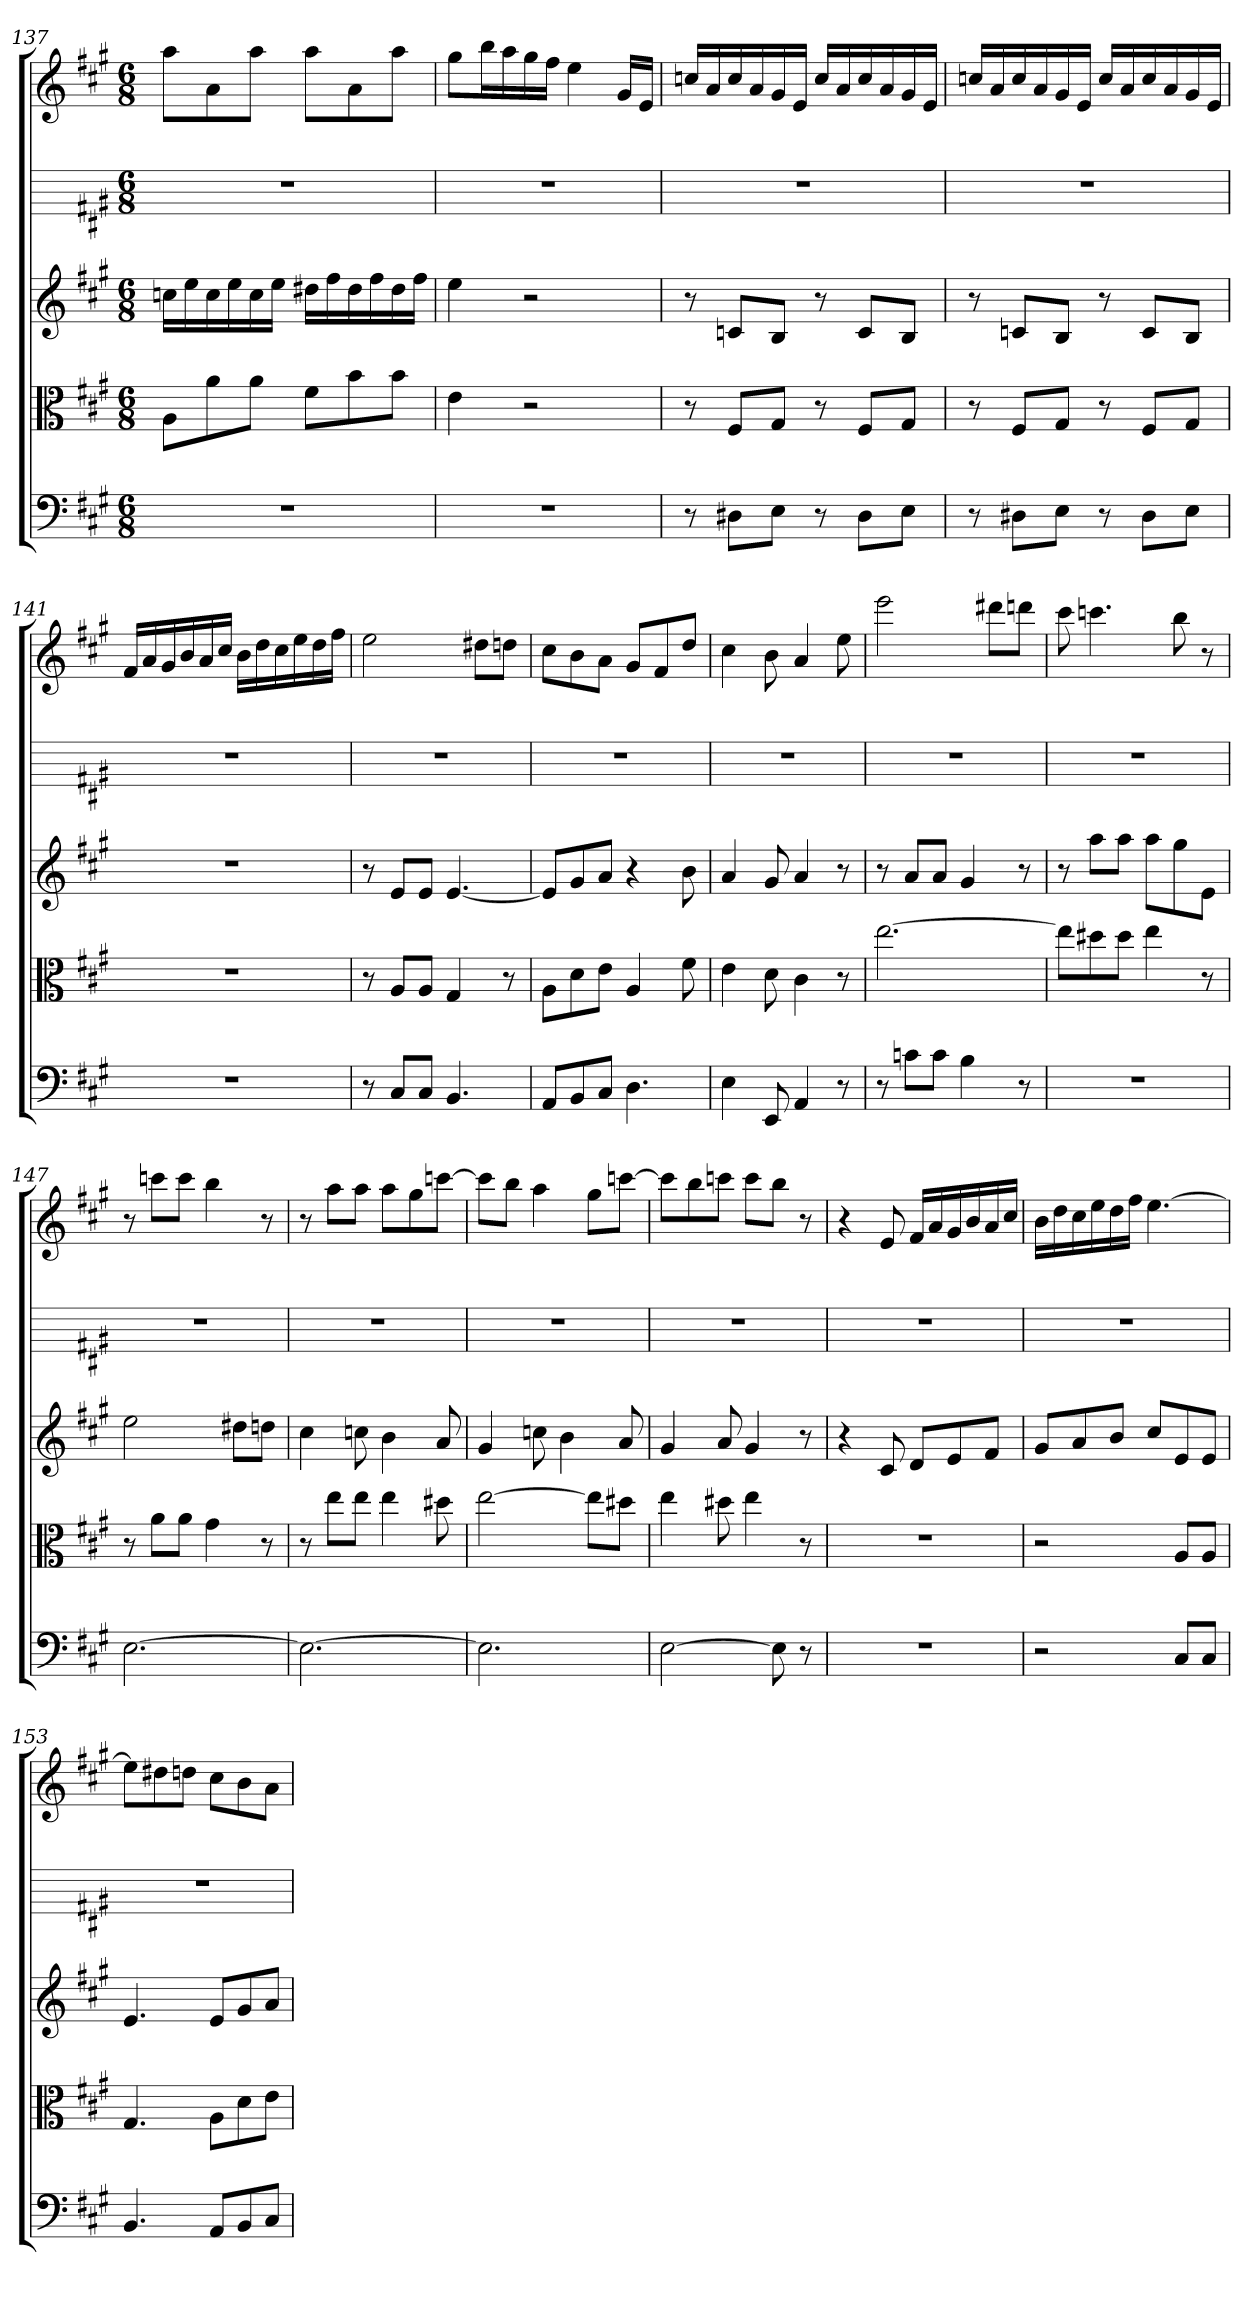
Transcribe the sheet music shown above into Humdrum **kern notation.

**kern	**kern	**kern	**kern	**kern
*part5	*part4	*part3	*part2	*part1
*staff5	*staff4	*staff3	*staff2	*staff1
*clefF4	*clefC3	*	*	*
*k[f#c#g#]	*k[f#c#g#]	*k[f#c#g#]	*k[f#c#g#]	*k[f#c#g#]
*A:	*A:	*A:	*A:	*A:
*M6/8	*M6/8	*M6/8	*M6/8	*M6/8
=137	=137	=137	=137	=137
2.r	8A\L	16ccnLL	2.r	8aaL
.	.	16ee	.	.
.	8a\	16cc	.	8a
.	.	16ee	.	.
.	8a\J	16cc	.	8aaJ
.	.	16eeJJ	.	.
.	8f#\L	16dd#XLL	.	8aaL
.	.	16ff#	.	.
.	8b\	16dd#	.	8a
.	.	16ff#	.	.
.	8b\J	16dd#	.	8aaJ
.	.	16ff#JJ	.	.
=138	=138	=138	=138	=138
2.r	4e	4ee	2.r	8gg#L
.	.	.	.	16bbL
.	.	.	.	16aa
.	2r	2r	.	16gg#
.	.	.	.	16ff#JJ
.	.	.	.	4ee
.	.	.	.	16g#LL
.	.	.	.	16eJJ
=139	=139	=139	=139	=139
8r	8r	8r	2.r	16ccnLL
.	.	.	.	16a
8D#X\L	8F#/L	8cnL	.	16cc
.	.	.	.	16a
8E\J	8G#/J	8BJ	.	16g#
.	.	.	.	16eJJ
8r	8r	8r	.	16ccLL
.	.	.	.	16a
8D#\L	8F#/L	8cL	.	16cc
.	.	.	.	16a
8E\J	8G#/J	8BJ	.	16g#
.	.	.	.	16eJJ
=140	=140	=140	=140	=140
8r	8r	8r	2.r	16ccnLL
.	.	.	.	16a
8D#X\L	8F#/L	8cnL	.	16cc
.	.	.	.	16a
8E\J	8G#/J	8BJ	.	16g#
.	.	.	.	16eJJ
8r	8r	8r	.	16ccLL
.	.	.	.	16a
8D#\L	8F#/L	8cL	.	16cc
.	.	.	.	16a
8E\J	8G#/J	8BJ	.	16g#
.	.	.	.	16eJJ
=141	=141	=141	=141	=141
2.r	2.r	2.r	2.r	16f#LL
.	.	.	.	16a
.	.	.	.	16g#
.	.	.	.	16b
.	.	.	.	16a
.	.	.	.	16cc#JJ
.	.	.	.	16bLL
.	.	.	.	16dd
.	.	.	.	16cc#
.	.	.	.	16ee
.	.	.	.	16dd
.	.	.	.	16ff#JJ
=142	=142	=142	=142	=142
8r	8r	8r	2.r	2ee
8C#/L	8A/L	8eL	.	.
8C#/J	8A/J	8eJ	.	.
4.BB	4G#	[4.e	.	.
.	.	.	.	8dd#XL
.	8r	.	.	8ddnJ
=143	=143	=143	=143	=143
8AA/L	8A\L	8eL]	2.r	8cc#L
8BB/	8d\	8g#	.	8b
8C#/J	8e\J	8aJ	.	8aJ
4.D	4A	4r	.	8g#L
.	.	.	.	8f#
.	8f#	8b	.	8ddJ
=144	=144	=144	=144	=144
4E	4e	4a	2.r	4cc#
8EE	8d	8g#	.	8b
4AA	4c#	4a	.	4a
8r	8r	8r	.	8ee
=145	=145	=145	=145	=145
8r	[2.ee	8r	2.r	2eee
8cn\L	.	8aL	.	.
8c\J	.	8aJ	.	.
4B	.	4g#	.	.
.	.	.	.	8ddd#XL
8r	.	8r	.	8dddnJ
=146	=146	=146	=146	=146
2.r	8ee\L]	8r	2.r	8ccc#
.	8dd#X\	8aaL	.	4.cccn
.	8dd#\J	8aaJ	.	.
.	4ee	8aaL	.	.
.	.	8gg#	.	8bb
.	8r	8eJ	.	8r
=147	=147	=147	=147	=147
[2.E	8r	2ee	2.r	8r
.	8a\L	.	.	8cccnL
.	8a\J	.	.	8cccJ
.	4g#	.	.	4bb
.	.	8dd#XL	.	.
.	8r	8ddnJ	.	8r
=148	=148	=148	=148	=148
2.E_	8r	4cc#	2.r	8r
.	8ee\L	.	.	8aaL
.	8ee\J	8ccn	.	8aaJ
.	4ee	4b	.	8aaL
.	.	.	.	8gg#
.	8dd#X	8a	.	[8cccnJ
=149	=149	=149	=149	=149
2.E]	[2ee	4g#	2.r	8cccL]
.	.	.	.	8bbJ
.	.	8ccn	.	4aa
.	.	4b	.	.
.	8ee\L]	.	.	8gg#L
.	8dd#X\J	8a	.	[8cccnJ
=150	=150	=150	=150	=150
[2E	4ee	4g#	2.r	8cccL]
.	.	.	.	8bb
.	8dd#X	8a	.	8cccnJ
.	4ee	4g#	.	8cccL
8E]	.	.	.	8bbJ
8r	8r	8r	.	8r
=151	=151	=151	=151	=151
2.r	2.r	4r	2.r	4r
.	.	8c#	.	8e
.	.	8dL	.	16f#LL
.	.	.	.	16a
.	.	8e	.	16g#
.	.	.	.	16b
.	.	8f#J	.	16a
.	.	.	.	16cc#JJ
=152	=152	=152	=152	=152
2r	2r	8g#L	2.r	16bLL
.	.	.	.	16dd
.	.	8a	.	16cc#
.	.	.	.	16ee
.	.	8bJ	.	16dd
.	.	.	.	16ff#JJ
.	.	8cc#L	.	[4.ee
8C#/L	8A/L	8e	.	.
8C#/J	8A/J	8eJ	.	.
=153	=153	=153	=153	=153
4.BB	4.G#	4.e	2.r	8eeL]
.	.	.	.	8dd#X
.	.	.	.	8ddnJ
8AA/L	8A\L	8eL	.	8cc#L
8BB/	8d\	8g#	.	8b
8C#/J	8e\J	8aJ	.	8aJ
=	=	=	=	=
*-	*-	*-	*-	*-
